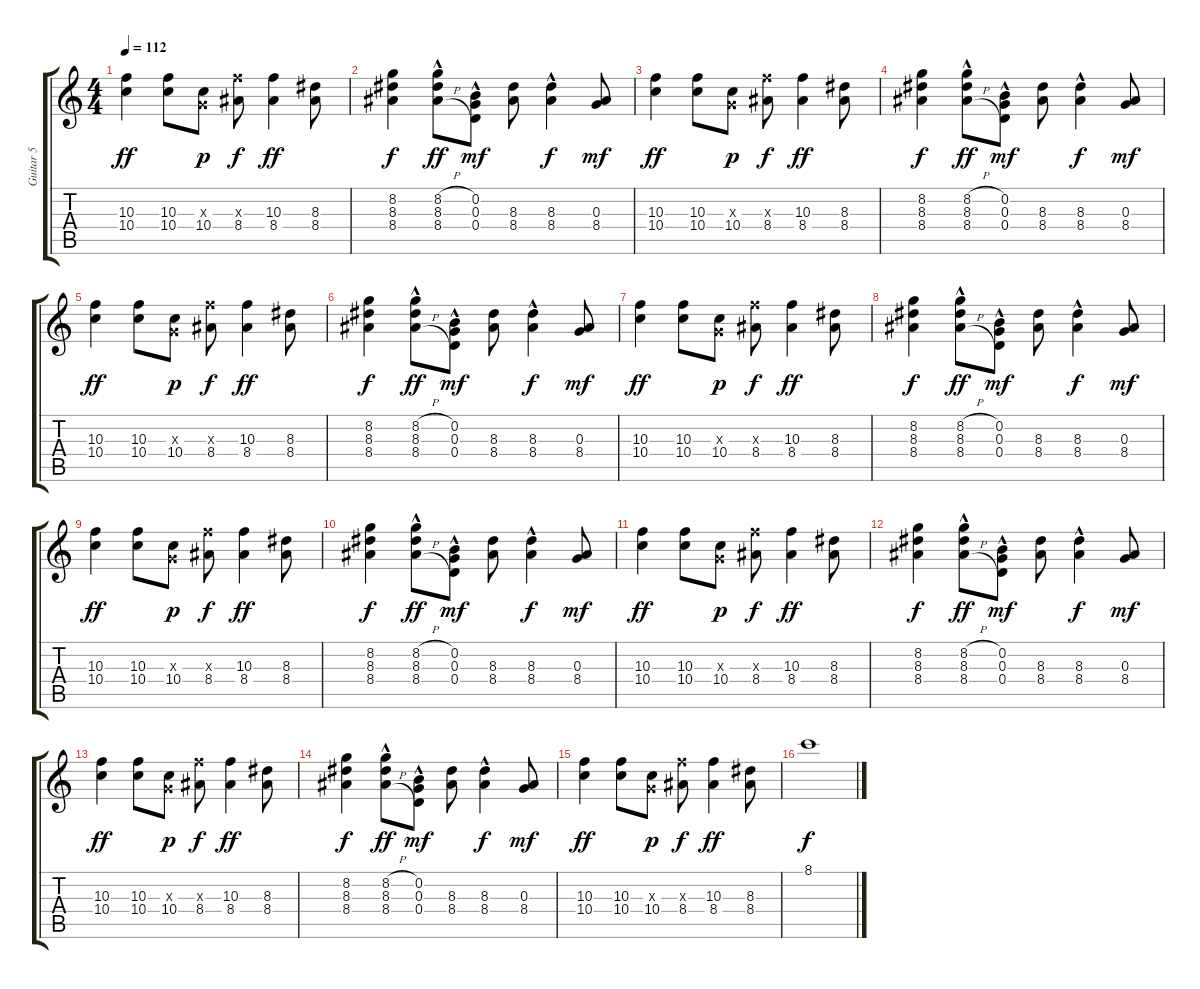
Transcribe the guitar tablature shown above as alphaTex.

\track ("Guitar 5" "Guitar 5") {instrument overdrivenguitar}
\staff {score tabs}
\tuning (E4 B3 G3 D3 A2 E2) {hide}
\ts (4 4)
\tempo 112
\clef g2
\ks c
(10.3 10.4).4{dy ff} (10.3 10.4).8 (0.3{x} 10.4).8{dy p} (10.3{x} 8.4).8{dy f} (10.3 8.4).4{dy ff} (8.3 8.4).8 |
(8.2 8.3 8.4).4{dy f} (8.2{h} 8.3{h hac} 8.4{h hac}).8{dy ff} (0.2 0.3{hac} 0.4).8{dy mf} (8.3 8.4).8 (8.3 8.4{hac}).4{dy f} (0.3 8.4).8{dy mf} |
(10.3 10.4).4{dy ff} (10.3 10.4).8 (0.3{x} 10.4).8{dy p} (10.3{x} 8.4).8{dy f} (10.3 8.4).4{dy ff} (8.3 8.4).8 |
(8.2 8.3 8.4).4{dy f} (8.2{h} 8.3{h hac} 8.4{h hac}).8{dy ff} (0.2 0.3{hac} 0.4).8{dy mf} (8.3 8.4).8 (8.3 8.4{hac}).4{dy f} (0.3 8.4).8{dy mf} |
(10.3 10.4).4{dy ff} (10.3 10.4).8 (0.3{x} 10.4).8{dy p} (10.3{x} 8.4).8{dy f} (10.3 8.4).4{dy ff} (8.3 8.4).8 |
(8.2 8.3 8.4).4{dy f} (8.2{h} 8.3{h hac} 8.4{h hac}).8{dy ff} (0.2 0.3{hac} 0.4).8{dy mf} (8.3 8.4).8 (8.3 8.4{hac}).4{dy f} (0.3 8.4).8{dy mf} |
(10.3 10.4).4{dy ff} (10.3 10.4).8 (0.3{x} 10.4).8{dy p} (10.3{x} 8.4).8{dy f} (10.3 8.4).4{dy ff} (8.3 8.4).8 |
(8.2 8.3 8.4).4{dy f} (8.2{h} 8.3{h hac} 8.4{h hac}).8{dy ff} (0.2 0.3{hac} 0.4).8{dy mf} (8.3 8.4).8 (8.3 8.4{hac}).4{dy f} (0.3 8.4).8{dy mf} |
(10.3 10.4).4{dy ff} (10.3 10.4).8 (0.3{x} 10.4).8{dy p} (10.3{x} 8.4).8{dy f} (10.3 8.4).4{dy ff} (8.3 8.4).8 |
(8.2 8.3 8.4).4{dy f} (8.2{h} 8.3{h hac} 8.4{h hac}).8{dy ff} (0.2 0.3{hac} 0.4).8{dy mf} (8.3 8.4).8 (8.3 8.4{hac}).4{dy f} (0.3 8.4).8{dy mf} |
(10.3 10.4).4{dy ff} (10.3 10.4).8 (0.3{x} 10.4).8{dy p} (10.3{x} 8.4).8{dy f} (10.3 8.4).4{dy ff} (8.3 8.4).8 |
(8.2 8.3 8.4).4{dy f} (8.2{h} 8.3{h hac} 8.4{h hac}).8{dy ff} (0.2 0.3{hac} 0.4).8{dy mf} (8.3 8.4).8 (8.3 8.4{hac}).4{dy f} (0.3 8.4).8{dy mf} |
(10.3 10.4).4{dy ff} (10.3 10.4).8 (0.3{x} 10.4).8{dy p} (10.3{x} 8.4).8{dy f} (10.3 8.4).4{dy ff} (8.3 8.4).8 |
(8.2 8.3 8.4).4{dy f} (8.2{h} 8.3{h hac} 8.4{h hac}).8{dy ff} (0.2 0.3{hac} 0.4).8{dy mf} (8.3 8.4).8 (8.3 8.4{hac}).4{dy f} (0.3 8.4).8{dy mf} |
(10.3 10.4).4{dy ff} (10.3 10.4).8 (0.3{x} 10.4).8{dy p} (10.3{x} 8.4).8{dy f} (10.3 8.4).4{dy ff} (8.3 8.4).8 |
8.1.1{dy f}
